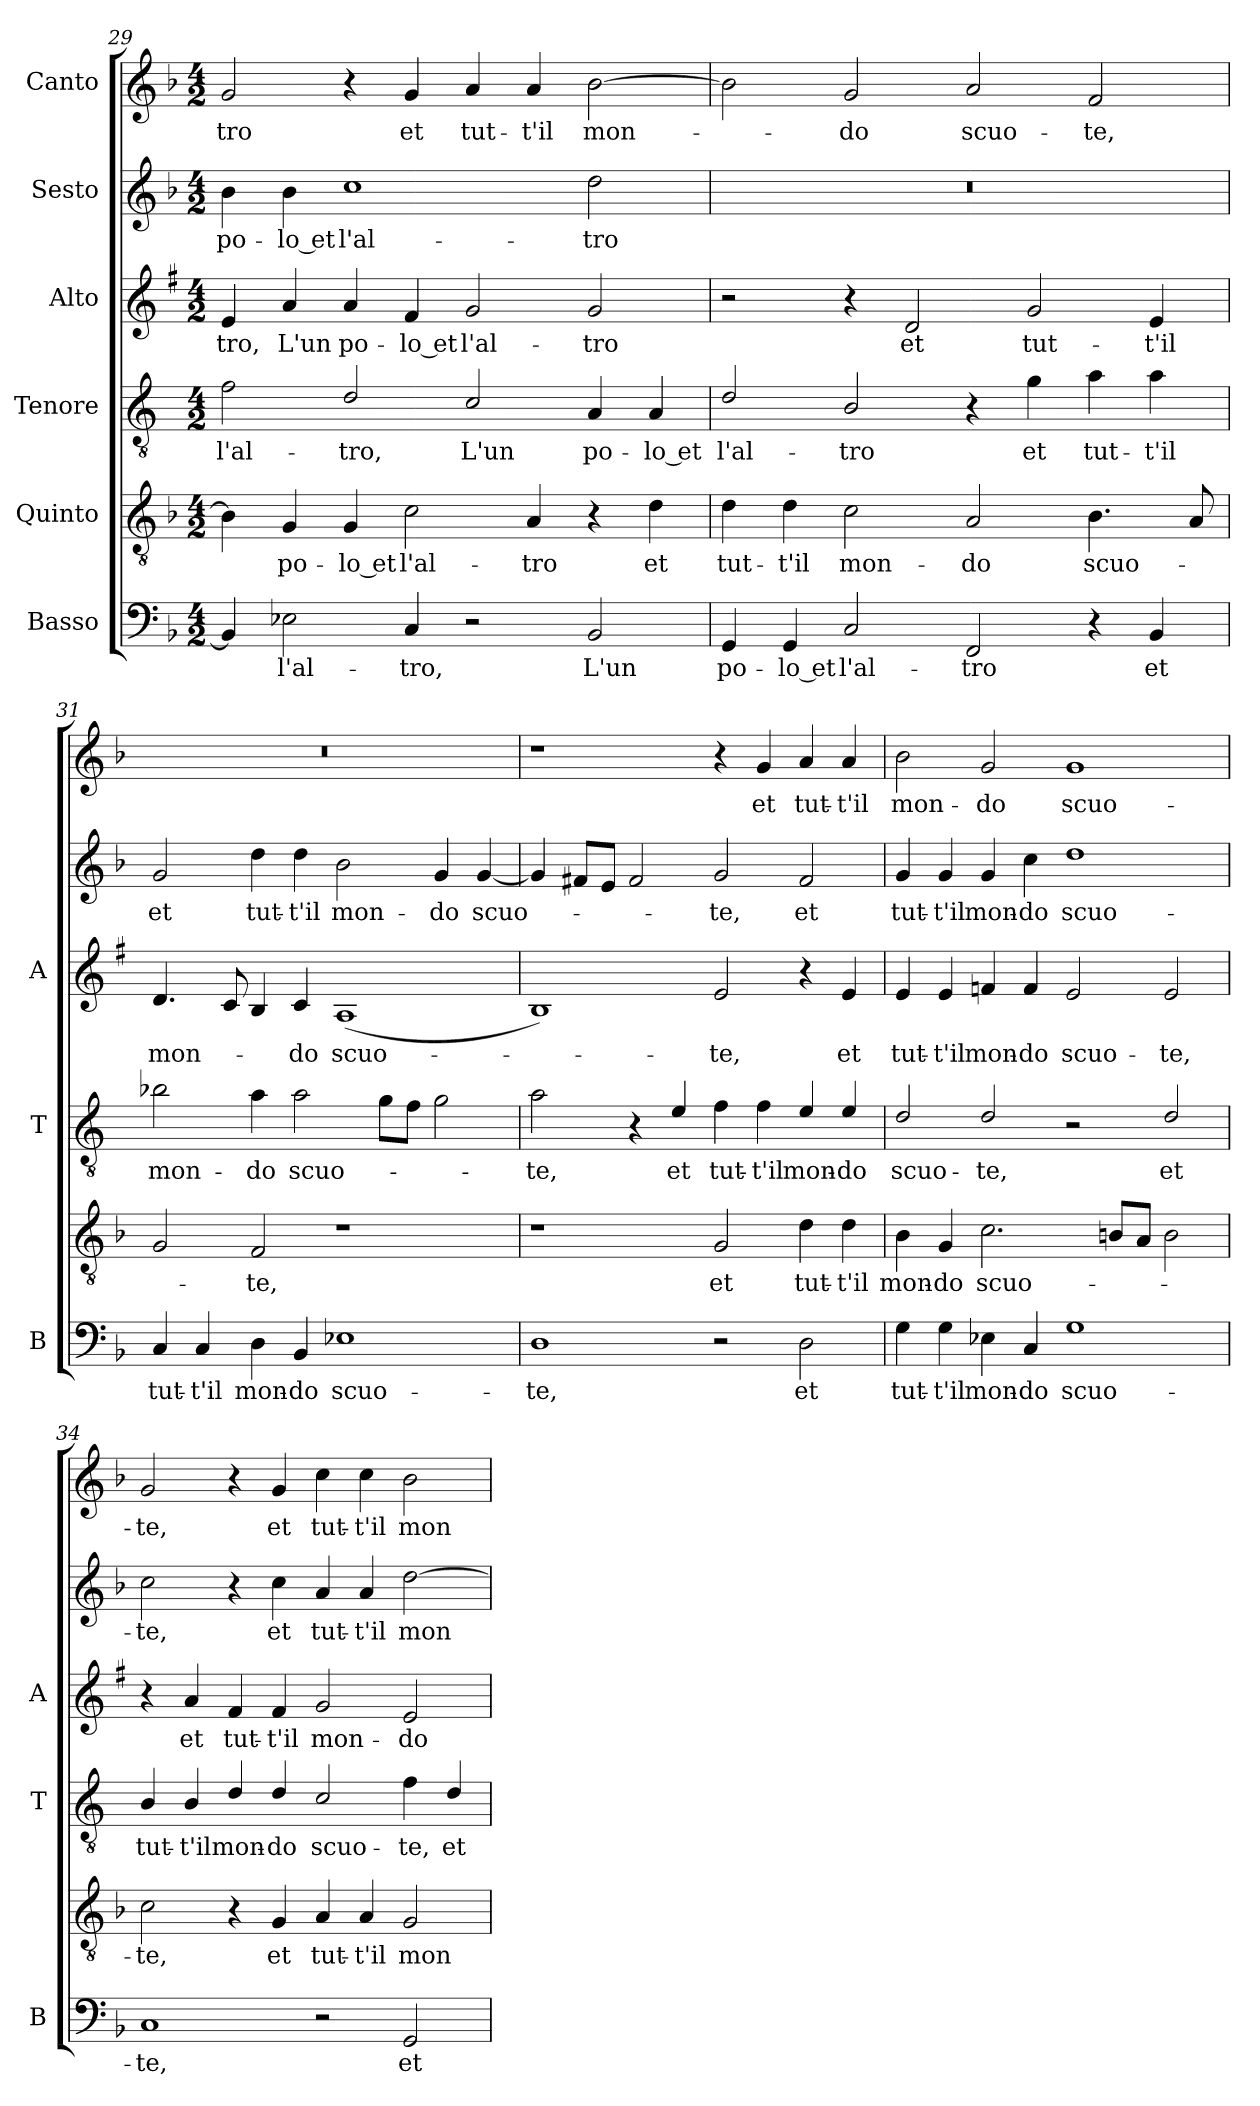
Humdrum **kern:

**kern	**text	**kern	**text	**kern	**text	**kern	**text	**kern	**text	**kern	**text
*part6	*part6	*part5	*part5	*part4	*part4	*part3	*part3	*part2	*part2	*part1	*part1
*staff6	*staff6	*staff5	*staff5	*staff4	*staff4	*staff3	*staff3	*staff2	*staff2	*staff1	*staff1
*I"Basso	*	*I"Quinto	*	*I"Tenore	*	*I"Alto	*	*I"Sesto	*	*I"Canto	*
*I'B	*	*	*	*I'T	*	*I'A	*	*	*	*	*
*clefF4	*	*clefGv2	*	*clefGv2	*	*clefG2	*	*clefG2	*	*clefG2	*
*	*	*	*	*ITrd4c7	*	*ITrd1c2	*	*	*	*	*
*k[b-]	*	*k[b-]	*	*k[b-]	*	*k[b-]	*	*k[b-]	*	*k[b-]	*
*F:	*	*F:	*	*F:	*	*F:	*	*F:	*	*F:	*
*M4/2	*	*M4/2	*	*M4/2	*	*M4/2	*	*M4/2	*	*M4/2	*
=29	=29	=29	=29	=29	=29	=29	=29	=29	=29	=29	=29
!	!	!	!	!	!LO:LY:b	!	!LO:LY:b	!	!LO:LY:b	!	!LO:LY:b
4BB-/]	.	4B-\]	.	2B-\	l'al-	4d/	-tro,	4b-\	po-	2g/	-tro
!	!LO:LY:b	!	!LO:LY:b	!	!	!	!LO:LY:b	!	!LO:LY:b	!	!
2E-X\	l'al-	4G/	po-	.	.	4g/	L'un	4b-\	-lo et	.	.
!	!	!	!LO:LY:b	!	!LO:LY:b	!	!LO:LY:b	!	!LO:LY:b	!	!
.	.	4G/	-lo et	2G/	-tro,	4g/	po-	1cc	l'al-	4r	.
!	!LO:LY:b	!	!LO:LY:b	!	!	!	!LO:LY:b	!	!	!	!LO:LY:b
4C/	-tro,	2c\	l'al-	.	.	4e/	-lo et	.	.	4g/	et
!	!	!	!	!	!LO:LY:b	!	!LO:LY:b	!	!	!	!LO:LY:b
2r	.	.	.	2F/	L'un	2f/	l'al-	.	.	4a/	tut-
!	!	!	!LO:LY:b	!	!	!	!	!	!	!	!LO:LY:b
.	.	4A/	-tro	.	.	.	.	.	.	4a/	-t'il
!	!LO:LY:b	!	!	!	!LO:LY:b	!	!LO:LY:b	!	!LO:LY:b	!	!LO:LY:b
2BB-/	L'un	4r	.	4D/	po-	2f/	-tro	2dd\	-tro	[2b-\	mon-
!	!	!	!LO:LY:b	!	!LO:LY:b	!	!	!	!	!	!
.	.	4d\	et	4D/	-lo et	.	.	.	.	.	.
!!LO:PB:g=z
=30	=30	=30	=30	=30	=30	=30	=30	=30	=30	=30	=30
!	!LO:LY:b	!	!LO:LY:b	!	!LO:LY:b	!	!	!	!	!	!
4GG/	po-	4d\	tut-	2G/	l'al-	2r	.	0r	.	2b-\]	.
!	!LO:LY:b	!	!LO:LY:b	!	!	!	!	!	!	!	!
4GG/	-lo et	4d\	-t'il	.	.	.	.	.	.	.	.
!	!LO:LY:b	!	!LO:LY:b	!	!LO:LY:b	!	!	!	!	!	!LO:LY:b
2C/	l'al-	2c\	mon-	2E/	-tro	4r	.	.	.	2g/	-do
!	!	!	!	!	!	!	!LO:LY:b	!	!	!	!
.	.	.	.	.	.	2c/	et	.	.	.	.
!	!LO:LY:b	!	!LO:LY:b	!	!	!	!	!	!	!	!LO:LY:b
2FF/	-tro	2A/	-do	4r	.	.	.	.	.	2a/	scuo-
!	!	!	!	!	!LO:LY:b	!	!LO:LY:b	!	!	!	!
.	.	.	.	4c\	et	2f/	tut-	.	.	.	.
!	!	!	!LO:LY:b	!	!LO:LY:b	!	!	!	!	!	!LO:LY:b
4r	.	4.B-\	scuo-	4d\	tut-	.	.	.	.	2f/	-te,
!	!LO:LY:b	!	!	!	!LO:LY:b	!	!LO:LY:b	!	!	!	!
4BB-/	et	.	.	4d\	-t'il	4d/	-t'il	.	.	.	.
.	.	8A/	.	.	.	.	.	.	.	.	.
=31	=31	=31	=31	=31	=31	=31	=31	=31	=31	=31	=31
!	!LO:LY:b	!	!	!	!LO:LY:b	!	!LO:LY:b	!	!LO:LY:b	!	!
4C/	tut-	2G/	.	2e-X\	mon-	4.c/	mon-	2g/	et	0r	.
!	!LO:LY:b	!	!	!	!	!	!	!	!	!	!
4C/	-t'il	.	.	.	.	.	.	.	.	.	.
.	.	.	.	.	.	8B-/	.	.	.	.	.
!	!LO:LY:b	!	!LO:LY:b	!	!LO:LY:b	!	!	!	!LO:LY:b	!	!
4D\	mon-	2F/	-te,	4d\	-do	4A/	.	4dd\	tut-	.	.
!	!LO:LY:b	!	!	!	!LO:LY:b	!	!LO:LY:b	!	!LO:LY:b	!	!
4BB-/	-do	.	.	2d\	scuo-	4B-/	-do	4dd\	-t'il	.	.
!	!LO:LY:b	!	!	!	!	!	!LO:LY:b	!	!LO:LY:b	!	!
1E-X	scuo-	1r	.	.	.	(<1G	scuo-	2b-\	mon-	.	.
.	.	.	.	8c\L	.	.	.	.	.	.	.
.	.	.	.	8B-\J	.	.	.	.	.	.	.
!	!	!	!	!	!	!	!	!	!LO:LY:b	!	!
.	.	.	.	2c\	.	.	.	4g/	-do	.	.
!	!	!	!	!	!	!	!	!	!LO:LY:b	!	!
.	.	.	.	.	.	.	.	[4g/	scuo-	.	.
=32	=32	=32	=32	=32	=32	=32	=32	=32	=32	=32	=32
!	!LO:LY:b	!	!	!	!LO:LY:b	!	!	!	!	!	!
1D	-te,	1r	.	2d\	-te,	1A)	.	4g/]	.	1r	.
.	.	.	.	.	.	.	.	8f#X/L	.	.	.
.	.	.	.	.	.	.	.	8e/J	.	.	.
.	.	.	.	4r	.	.	.	2f#/	.	.	.
!	!	!	!	!	!LO:LY:b	!	!	!	!	!	!
.	.	.	.	4A/	et	.	.	.	.	.	.
!	!	!	!LO:LY:b	!	!LO:LY:b	!	!LO:LY:b	!	!LO:LY:b	!	!
2r	.	2G/	et	4B-\	tut-	2d/	-te,	2g/	-te,	4r	.
!	!	!	!	!	!LO:LY:b	!	!	!	!	!	!LO:LY:b
.	.	.	.	4B-\	-t'il	.	.	.	.	4g/	et
!	!LO:LY:b	!	!LO:LY:b	!	!LO:LY:b	!	!	!	!LO:LY:b	!	!LO:LY:b
2D\	et	4d\	tut-	4A/	mon-	4r	.	2f#/	et	4a/	tut-
!	!	!	!LO:LY:b	!	!LO:LY:b	!	!LO:LY:b	!	!	!	!LO:LY:b
.	.	4d\	-t'il	4A/	-do	4d/	et	.	.	4a/	-t'il
!!LO:LB:g=z
=33	=33	=33	=33	=33	=33	=33	=33	=33	=33	=33	=33
!	!LO:LY:b	!	!LO:LY:b	!	!LO:LY:b	!	!LO:LY:b	!	!LO:LY:b	!	!LO:LY:b
4G\	tut-	4B-\	mon-	2G/	scuo-	4d/	tut-	4g/	tut-	2b-\	mon-
!	!LO:LY:b	!	!LO:LY:b	!	!	!	!LO:LY:b	!	!LO:LY:b	!	!
4G\	-t'il	4G/	-do	.	.	4d/	-t'il	4g/	-t'il	.	.
!	!LO:LY:b	!	!LO:LY:b	!	!LO:LY:b	!	!LO:LY:b	!	!LO:LY:b	!	!LO:LY:b
4E-X\	mon-	2.c\	scuo-	2G/	-te,	4e-X/	mon-	4g/	mon-	2g/	-do
!	!LO:LY:b	!	!	!	!	!	!LO:LY:b	!	!LO:LY:b	!	!
4C/	-do	.	.	.	.	4e-/	-do	4cc\	-do	.	.
!	!LO:LY:b	!	!	!	!	!	!LO:LY:b	!	!LO:LY:b	!	!LO:LY:b
1G	scuo-	.	.	2r	.	2d/	scuo-	1dd	scuo-	1g	scuo-
.	.	8Bn/L	.	.	.	.	.	.	.	.	.
.	.	8A/J	.	.	.	.	.	.	.	.	.
!	!	!	!	!	!LO:LY:b	!	!LO:LY:b	!	!	!	!
.	.	2B\	.	2G/	et	2d/	-te,	.	.	.	.
=34	=34	=34	=34	=34	=34	=34	=34	=34	=34	=34	=34
!	!LO:LY:b	!	!LO:LY:b	!	!LO:LY:b	!	!	!	!LO:LY:b	!	!LO:LY:b
1C	-te,	2c\	-te,	4E/	tut-	4r	.	2cc\	-te,	2g/	-te,
!	!	!	!	!	!LO:LY:b	!	!LO:LY:b	!	!	!	!
.	.	.	.	4E/	-t'il	4g/	et	.	.	.	.
!	!	!	!	!	!LO:LY:b	!	!LO:LY:b	!	!	!	!
.	.	4r	.	4G/	mon-	4e/	tut-	4r	.	4r	.
!	!	!	!LO:LY:b	!	!LO:LY:b	!	!LO:LY:b	!	!LO:LY:b	!	!LO:LY:b
.	.	4G/	et	4G/	-do	4e/	-t'il	4cc\	et	4g/	et
!	!	!	!LO:LY:b	!	!LO:LY:b	!	!LO:LY:b	!	!LO:LY:b	!	!LO:LY:b
2r	.	4A/	tut-	2F/	scuo-	2f/	mon-	4a/	tut-	4cc\	tut-
!	!	!	!LO:LY:b	!	!	!	!	!	!LO:LY:b	!	!LO:LY:b
.	.	4A/	-t'il	.	.	.	.	4a/	-t'il	4cc\	-t'il
!	!LO:LY:b	!	!LO:LY:b	!	!LO:LY:b	!	!LO:LY:b	!	!LO:LY:b	!	!LO:LY:b
2GG/	et	2G/	mon-	4B-\	-te,	2d/	-do	[2dd\	mon-	2b-\	mon-
!	!	!	!	!	!LO:LY:b	!	!	!	!	!	!
.	.	.	.	4G/	et	.	.	.	.	.	.
=	=	=	=	=	=	=	=	=	=	=	=
*-	*-	*-	*-	*-	*-	*-	*-	*-	*-	*-	*-
